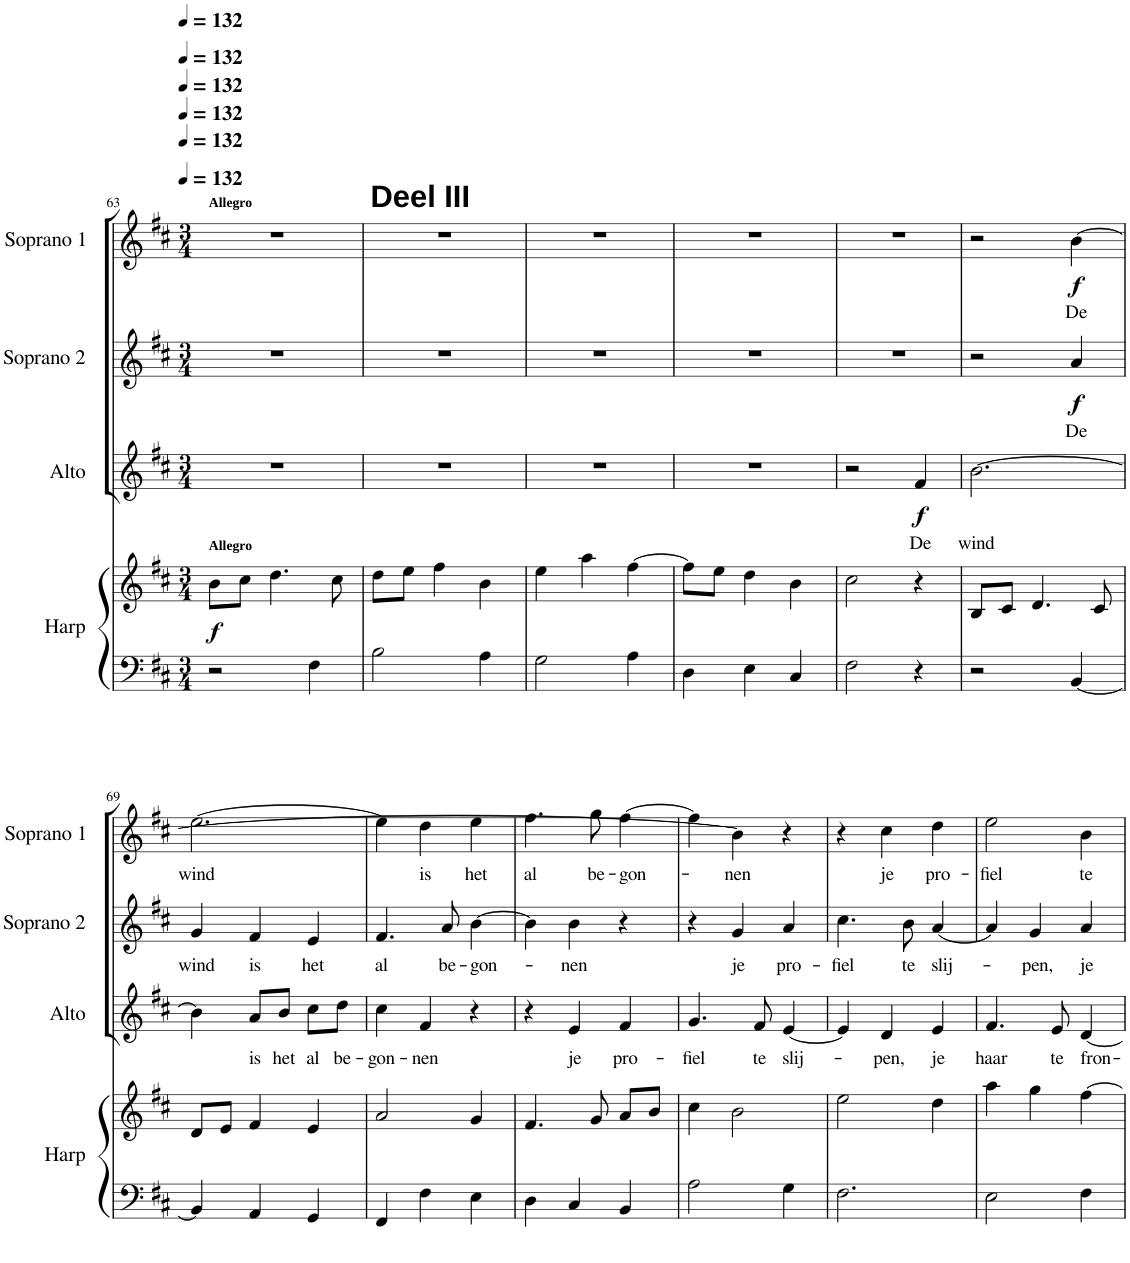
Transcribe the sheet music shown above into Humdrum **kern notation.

**kern	**kern	**dynam	**kern	**text	**dynam	**kern	**text	**dynam	**kern	**text	**dynam
*part4	*part4	*part4	*part3	*part3	*part3	*part2	*part2	*part2	*part1	*part1	*part1
*staff5	*staff4	*staff4/5	*staff3	*staff3	*staff3	*staff2	*staff2	*staff2	*staff1	*staff1	*staff1
*I"Harp	*	*	*I"Alto	*	*	*I"Soprano 2	*	*	*I"Soprano 1	*	*
*I'Harp	*	*	*I'Alto	*	*	*I'Soprano 2	*	*	*I'Soprano 1	*	*
!!LO:PB:g=z
*clefF4	*clefG2	*	*clefG2	*	*	*clefG2	*	*	*clefG2	*	*
*k[f#c#]	*k[f#c#]	*	*k[f#c#]	*	*	*k[f#c#]	*	*	*k[f#c#]	*	*
*D:	*D:	*	*D:	*	*	*D:	*	*	*D:	*	*
*M3/4	*M3/4	*	*M3/4	*	*	*M3/4	*	*	*M3/4	*	*
*MM132	*MM132	*	*MM132	*	*	*MM132	*	*	*MM132	*	*
=63	=63	=63	=63	=63	=63	=63	=63	=63	=63	=63	=63
!	!	!	!	!	!	!	!	!	!LO:TX:a:B:t=Allegro	!	!
!	!LO:TX:a:B:t=Allegro	!	!	!	!	!	!	!	!	!	!
!	!	!LO:DY:b	!	!	!	!	!	!	!	!	!
2r	8b\L	f	2.r	.	.	2.r	.	.	2.r	.	.
.	8cc#\J	.	.	.	.	.	.	.	.	.	.
.	4.dd\	.	.	.	.	.	.	.	.	.	.
4F#\	.	.	.	.	.	.	.	.	.	.	.
.	8cc#\	.	.	.	.	.	.	.	.	.	.
=64	=64	=64	=64	=64	=64	=64	=64	=64	=64	=64	=64
!	!	!	!	!	!	!	!	!	!LO:TX:a:B:t=Deel III	!	!
2B\	8dd\L	.	2.r	.	.	2.r	.	.	2.r	.	.
.	8ee\J	.	.	.	.	.	.	.	.	.	.
.	4ff#\	.	.	.	.	.	.	.	.	.	.
4A\	4b\	.	.	.	.	.	.	.	.	.	.
=65	=65	=65	=65	=65	=65	=65	=65	=65	=65	=65	=65
2G\	4ee\	.	2.r	.	.	2.r	.	.	2.r	.	.
.	4aa\	.	.	.	.	.	.	.	.	.	.
4A\	[4ff#\	.	.	.	.	.	.	.	.	.	.
=66	=66	=66	=66	=66	=66	=66	=66	=66	=66	=66	=66
4D\	8ff#\L]	.	2.r	.	.	2.r	.	.	2.r	.	.
.	8ee\J	.	.	.	.	.	.	.	.	.	.
4E\	4dd\	.	.	.	.	.	.	.	.	.	.
4C#/	4b\	.	.	.	.	.	.	.	.	.	.
=67	=67	=67	=67	=67	=67	=67	=67	=67	=67	=67	=67
2F#\	2cc#\	.	2r	.	.	2.r	.	.	2.r	.	.
!	!	!	!	!LO:LY:b	!LO:DY:b	!	!	!	!	!	!
4r	4r	.	4f#/	De	f	.	.	.	.	.	.
=68	=68	=68	=68	=68	=68	=68	=68	=68	=68	=68	=68
!	!	!	!	!LO:LY:b	!	!	!	!	!	!	!
2r	8B/L	.	[2.b\	wind	.	2r	.	.	2r	.	.
.	8c#/J	.	.	.	.	.	.	.	.	.	.
.	4.d/	.	.	.	.	.	.	.	.	.	.
!	!	!	!	!	!	!	!LO:LY:b	!LO:DY:b	!	!LO:LY:b	!LO:DY:b
[4BB/	.	.	.	.	.	4a/	De	f	[4b\	De	f
.	8c#/	.	.	.	.	.	.	.	.	.	.
!!LO:LB:g=z
=69	=69	=69	=69	=69	=69	=69	=69	=69	=69	=69	=69
!	!	!	!	!	!	!	!LO:LY:b	!	!	!LO:LY:b	!
4BB/]	8d/L	.	4b\]	.	.	4g/	wind	.	[2.ee\	wind	.
.	8e/J	.	.	.	.	.	.	.	.	.	.
!	!	!	!	!LO:LY:b	!	!	!LO:LY:b	!	!	!	!
4AA/	4f#/	.	8a/L	is	.	4f#/	is	.	.	.	.
!	!	!	!	!LO:LY:b	!	!	!	!	!	!	!
.	.	.	8b/J	het	.	.	.	.	.	.	.
!	!	!	!	!LO:LY:b	!	!	!LO:LY:b	!	!	!	!
4GG/	4e/	.	8cc#\L	al	.	4e/	het	.	.	.	.
!	!	!	!	!LO:LY:b	!	!	!	!	!	!	!
.	.	.	8dd\J	be-	.	.	.	.	.	.	.
=70	=70	=70	=70	=70	=70	=70	=70	=70	=70	=70	=70
!	!	!	!	!LO:LY:b	!	!	!LO:LY:b	!	!	!	!
4FF#/	2a/	.	4cc#\	-gon-	.	4.f#/	al	.	4ee\]	.	.
!	!	!	!	!LO:LY:b	!	!	!	!	!	!LO:LY:b	!
4F#\	.	.	4f#/	-nen	.	.	.	.	4dd\	is	.
!	!	!	!	!	!	!	!LO:LY:b	!	!	!	!
.	.	.	.	.	.	8a/	be-	.	.	.	.
!	!	!	!	!	!	!	!LO:LY:b	!	!	!LO:LY:b	!
4E\	4g/	.	4r	.	.	[4b\	-gon-	.	4ee\	het	.
=71	=71	=71	=71	=71	=71	=71	=71	=71	=71	=71	=71
!	!	!	!	!	!	!	!	!	!	!LO:LY:b	!
4D\	4.f#/	.	4r	.	.	4b\]	.	.	4.ff#\	al	.
!	!	!	!	!LO:LY:b	!	!	!LO:LY:b	!	!	!	!
4C#/	.	.	4e/	je	.	4b\	-nen	.	.	.	.
!	!	!	!	!	!	!	!	!	!	!LO:LY:b	!
.	8g/	.	.	.	.	.	.	.	8gg\	be-	.
!	!	!	!	!LO:LY:b	!	!	!	!	!	!LO:LY:b	!
4BB/	8a/L	.	4f#/	pro-	.	4r	.	.	[4ff#\	-gon-	.
.	8b/J	.	.	.	.	.	.	.	.	.	.
=72	=72	=72	=72	=72	=72	=72	=72	=72	=72	=72	=72
!	!	!	!	!LO:LY:b	!	!	!	!	!	!	!
2A\	4cc#\	.	4.g/	-fiel	.	4r	.	.	4ff#\]	.	.
!	!	!	!	!	!	!	!LO:LY:b	!	!	!LO:LY:b	!
.	2b\	.	.	.	.	4g/	je	.	4b\]	-nen	.
!	!	!	!	!LO:LY:b	!	!	!	!	!	!	!
.	.	.	8f#/	te	.	.	.	.	.	.	.
!	!	!	!	!LO:LY:b	!	!	!LO:LY:b	!	!	!	!
4G\	.	.	[4e/	slij-	.	4a/	pro-	.	4r	.	.
=73	=73	=73	=73	=73	=73	=73	=73	=73	=73	=73	=73
!	!	!	!	!	!	!	!LO:LY:b	!	!	!	!
2.F#\	2ee\	.	4e/]	.	.	4.cc#\	-fiel	.	4r	.	.
!	!	!	!	!LO:LY:b	!	!	!	!	!	!LO:LY:b	!
.	.	.	4d/	-pen,	.	.	.	.	4cc#\	je	.
!	!	!	!	!	!	!	!LO:LY:b	!	!	!	!
.	.	.	.	.	.	8b\	te	.	.	.	.
!	!	!	!	!LO:LY:b	!	!	!LO:LY:b	!	!	!LO:LY:b	!
.	4dd\	.	4e/	je	.	[4a/	slij-	.	4dd\	pro-	.
=74	=74	=74	=74	=74	=74	=74	=74	=74	=74	=74	=74
!	!	!	!	!LO:LY:b	!	!	!	!	!	!LO:LY:b	!
2E\	4aa\	.	4.f#/	haar	.	4a/]	.	.	2ee\	-fiel	.
!	!	!	!	!	!	!	!LO:LY:b	!	!	!	!
.	4gg\	.	.	.	.	4g/	-pen,	.	.	.	.
!	!	!	!	!LO:LY:b	!	!	!	!	!	!	!
.	.	.	8e/	te	.	.	.	.	.	.	.
!	!	!	!	!LO:LY:b	!	!	!LO:LY:b	!	!	!LO:LY:b	!
4F#\	[4ff#\	.	[4d/	fron-	.	4a/	je	.	4b\	te	.
=	=	=	=	=	=	=	=	=	=	=	=
*-	*-	*-	*-	*-	*-	*-	*-	*-	*-	*-	*-
